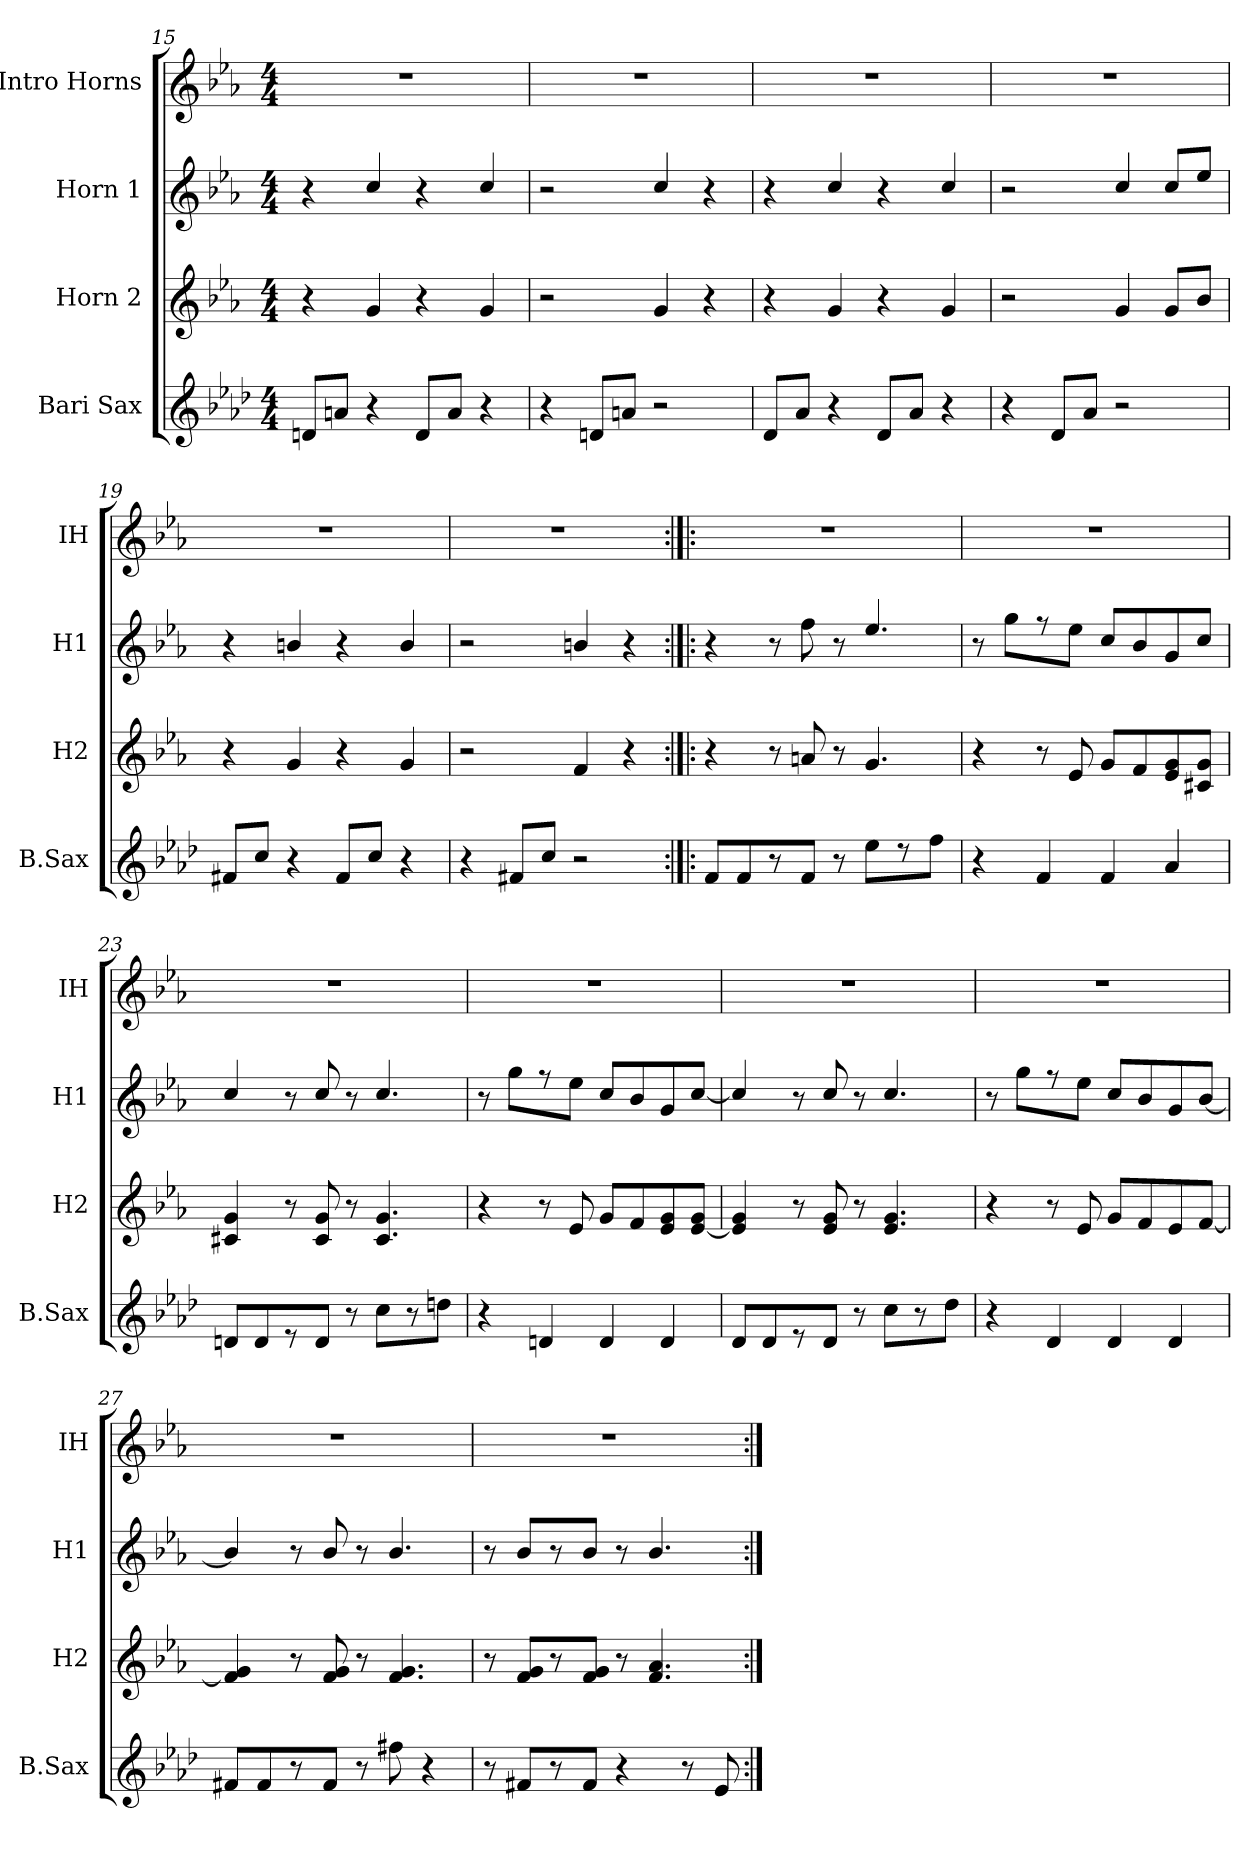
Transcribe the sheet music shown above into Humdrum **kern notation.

**kern	**kern	**kern	**kern
*part4	*part3	*part2	*part1
*staff4	*staff3	*staff2	*staff1
*I"Bari Sax	*I"Horn 2	*I"Horn 1	*I"Intro Horns
*I'B.Sax	*I'H2	*I'H1	*I'IH
*clefG2	*clefG2	*clefG2	*clefG2
*	*ITrd4c7	*ITrd4c7	*ITrd4c7
*k[b-e-a-d-]	*k[b-e-a-d-]	*k[b-e-a-d-]	*k[b-e-a-d-]
*A-:	*A-:	*A-:	*A-:
*M4/4	*M4/4	*M4/4	*M4/4
=15	=15	=15	=15
8dn/L	4r	4r	1r
8an/J	.	.	.
4r	4c/	4f/	.
8d/L	4r	4r	.
8a/J	.	.	.
4r	4c/	4f/	.
=16	=16	=16	=16
4r	2r	2r	1r
8dn/L	.	.	.
8an/J	.	.	.
2r	4c/	4f/	.
.	4r	4r	.
=17	=17	=17	=17
8d-/L	4r	4r	1r
8a-/J	.	.	.
4r	4c/	4f/	.
8d-/L	4r	4r	.
8a-/J	.	.	.
4r	4c/	4f/	.
=18	=18	=18	=18
4r	2r	2r	1r
8d-/L	.	.	.
8a-/J	.	.	.
2r	4c/	4f/	.
.	8c/L	8f/L	.
.	8e-/J	8a-/J	.
!!LO:LB:g=z
=19	=19	=19	=19
8f#X/L	4r	4r	1r
8cc/J	.	.	.
4r	4c/	4en/	.
8f#/L	4r	4r	.
8cc/J	.	.	.
4r	4c/	4e/	.
=20	=20	=20	=20
4r	2r	2r	1r
8f#X/L	.	.	.
8cc/J	.	.	.
2r	4B-/	4en/	.
.	4r	4r	.
=21:|!|:	=21:|!|:	=21:|!|:	=21:|!|:
8f/L	4r	4r	1r
8f/	.	.	.
8r	8r	8r	.
8f/J	8dn/	8b-\	.
8r	8r	8r	.
8ee-\L	4.c/	4.a-/	.
8r	.	.	.
8ff\J	.	.	.
=22	=22	=22	=22
4r	4r	8r	1r
.	.	8cc\L	.
4f/	8r	8r	.
.	8A-/	8a-\J	.
4f/	8c/L	8f/L	.
.	8B-/	8e-/	.
4a-/	8A-/ 8c/	8c/	.
.	8F#X/ 8c/J	8f/J	.
!!LO:PB:g=z
=23	=23	=23	=23
8dn/L	4F#X/ 4c/	4f/	1r
8d/	.	.	.
8r	8r	8r	.
8d/J	8F#/ 8c/	8f/	.
8r	8r	8r	.
8cc\L	4.F#/ 4.c/	4.f/	.
8r	.	.	.
8ddn\J	.	.	.
=24	=24	=24	=24
4r	4r	8r	1r
.	.	8cc\L	.
4dn/	8r	8r	.
.	8A-/	8a-\J	.
4d/	8c/L	8f/L	.
.	8B-/	8e-/	.
4d/	8A-/ 8c/	8c/	.
.	[8A-/ 8c/J	[8f/J	.
=25	=25	=25	=25
8d-/L	4A-/] 4c/	4f/]	1r
8d-/	.	.	.
8r	8r	8r	.
8d-/J	8A-/ 8c/	8f/	.
8r	8r	8r	.
8cc\L	4.A-/ 4.c/	4.f/	.
8r	.	.	.
8dd-\J	.	.	.
=26	=26	=26	=26
4r	4r	8r	1r
.	.	8cc\L	.
4d-/	8r	8r	.
.	8A-/	8a-\J	.
4d-/	8c/L	8f/L	.
.	8B-/	8e-/	.
4d-/	8A-/	8c/	.
.	[8B-/J	[8e-/J	.
!!LO:LB:g=z
=27	=27	=27	=27
8f#X/L	4B-/] 4c/	4e-/]	1r
8f#/	.	.	.
8r	8r	8r	.
8f#/J	8B-/ 8c/	8e-/	.
8r	8r	8r	.
8ff#X\	4.B-/ 4.c/	4.e-/	.
4r	.	.	.
=28	=28	=28	=28
8r	8r	8r	1r
8f#X/L	8B-/ 8c/L	8e-/L	.
8r	8r	8r	.
8f#/J	8B-/ 8c/J	8e-/J	.
4r	8r	8r	.
.	4.B-/ 4.d-/	4.e-/	.
8r	.	.	.
8e-/	.	.	.
=:|!	=:|!	=:|!	=:|!
*-	*-	*-	*-
